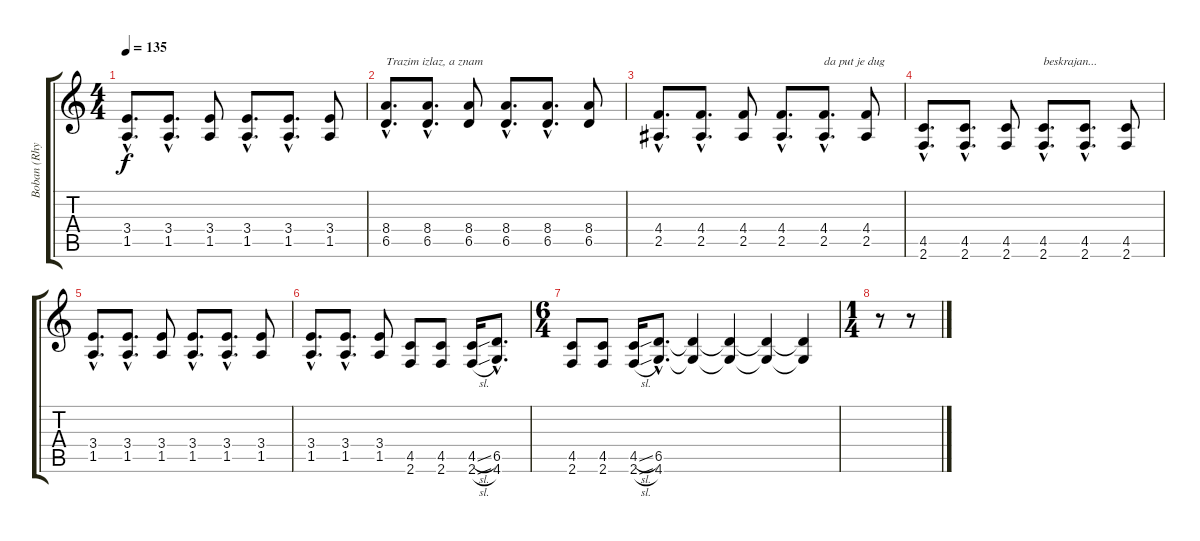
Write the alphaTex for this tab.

\track ("Boban (Rhythm Guitar)" "Boban (Rhy") {instrument distortionguitar}
\staff {score tabs}
\tuning (Eb4 Bb3 Gb3 Db3 Ab2 Eb2) {hide}
\ts (4 4)
\tempo 135
\clef g2
\ks c
(3.4{hac} 1.5{hac}).8{d dy f} (3.4{hac} 1.5{hac}).8{d} (3.4 1.5).8 (3.4{hac} 1.5{hac}).8{d} (3.4{hac} 1.5{hac}).8{d} (3.4 1.5).8 |
(8.4{hac} 6.5{hac}).8{d txt "Trazim izlaz, a znam"} (8.4{hac} 6.5{hac}).8{d} (8.4 6.5).8 (8.4{hac} 6.5{hac}).8{d} (8.4{hac} 6.5{hac}).8{d} (8.4 6.5).8 |
(4.4{hac} 2.5{hac}).8{d} (4.4{hac} 2.5{hac}).8{d} (4.4 2.5).8 (4.4{hac} 2.5{hac}).8{d} (4.4{hac} 2.5{hac}).8{d txt "da put je dug"} (4.4 2.5).8 |
(4.5{hac} 2.6{hac}).8{d} (4.5{hac} 2.6{hac}).8{d} (4.5 2.6).8 (4.5{hac} 2.6{hac}).8{d txt "beskrajan..."} (4.5{hac} 2.6{hac}).8{d} (4.5 2.6).8 |
(3.4{hac} 1.5{hac}).8{d} (3.4{hac} 1.5{hac}).8{d} (3.4 1.5).8 (3.4{hac} 1.5{hac}).8{d} (3.4{hac} 1.5{hac}).8{d} (3.4 1.5).8 |
(3.4{hac} 1.5{hac}).8{d} (3.4{hac} 1.5{hac}).8{d} (3.4 1.5).8 (4.5 2.6).8 (4.5 2.6).8 (4.5{sl} 2.6{sl}).16 (6.5{hac} 4.6{hac}).8{d} |
\ts (6 4)
(4.5 2.6).8 (4.5 2.6).8 (4.5{sl} 2.6{sl}).16 (6.5{hac} 4.6{hac}).8{d} (6.5{t} 4.6{t}).4 (6.5{t} 4.6{t}).4 (6.5{t} 4.6{t}).4 (6.5{t} 4.6{t}).4 |
\ts (1 4)
r.8 r.8
